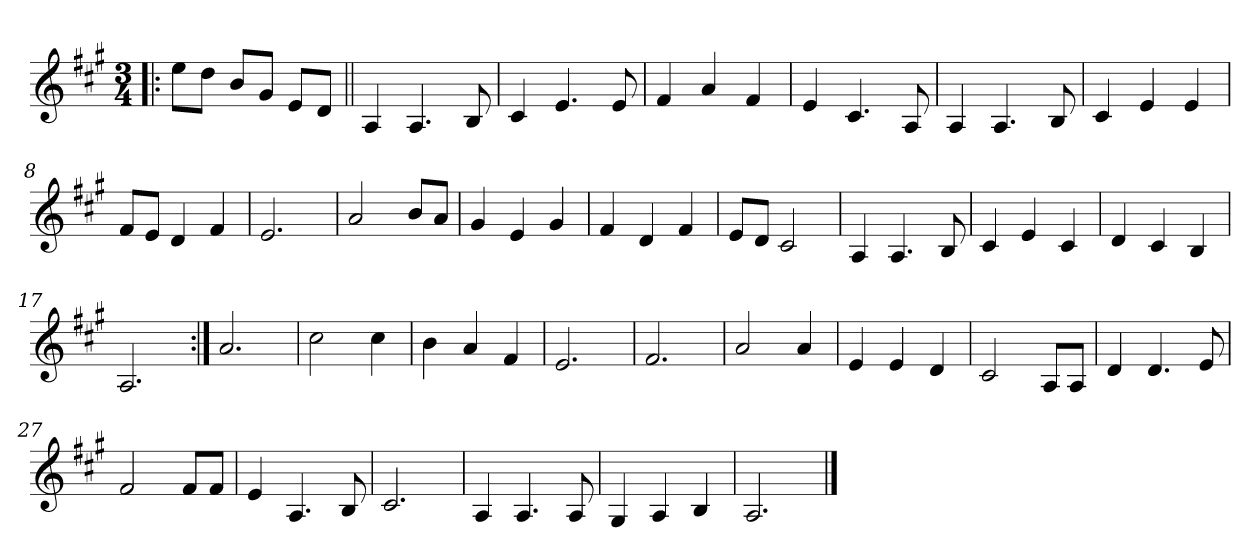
**kern
*part1
*staff1
*clefG2
*k[f#c#g#]
*A:
*M3/4
=1!|:
8ee\L
8dd\J
8b/L
8g#/J
8e/L
8d/J
=2||
4A/
4.A/
8B/
=3
4c#/
4.e/
8e/
=4
4f#/
4a/
4f#/
=5
4e/
4.c#/
8A/
!!LO:LB:g=z
=6
4A/
4.A/
8B/
=7
4c#/
4e/
4e/
=8
8f#/L
8e/J
4d/
4f#/
=9
2.e/
=10
2a/
8b/L
8a/J
=11
4g#/
4e/
4g#/
!!LO:LB:g=z
=12
4f#/
4d/
4f#/
=13
8e/L
8d/J
2c#/
=14
4A/
4.A/
8B/
=15
4c#/
4e/
4c#/
=16
4d/
4c#/
4B/
=17
2.A/
!!LO:LB:g=z
=18:|!
2.a/
=19
2cc#\
4cc#\
=20
4b\
4a/
4f#/
=21
2.e/
=22
2.f#/
=23
2a/
4a/
!!LO:LB:g=z
=24
4e/
4e/
4d/
=25
2c#/
8A/L
8A/J
=26
4d/
4.d/
8e/
=27
2f#/
8f#/L
8f#/J
=28
4e/
4.A/
8B/
=29
2.c#/
!!LO:LB:g=z
=30
4A/
4.A/
8A/
=31
4G#/
4A/
4B/
=32
2.A/
==
*-
